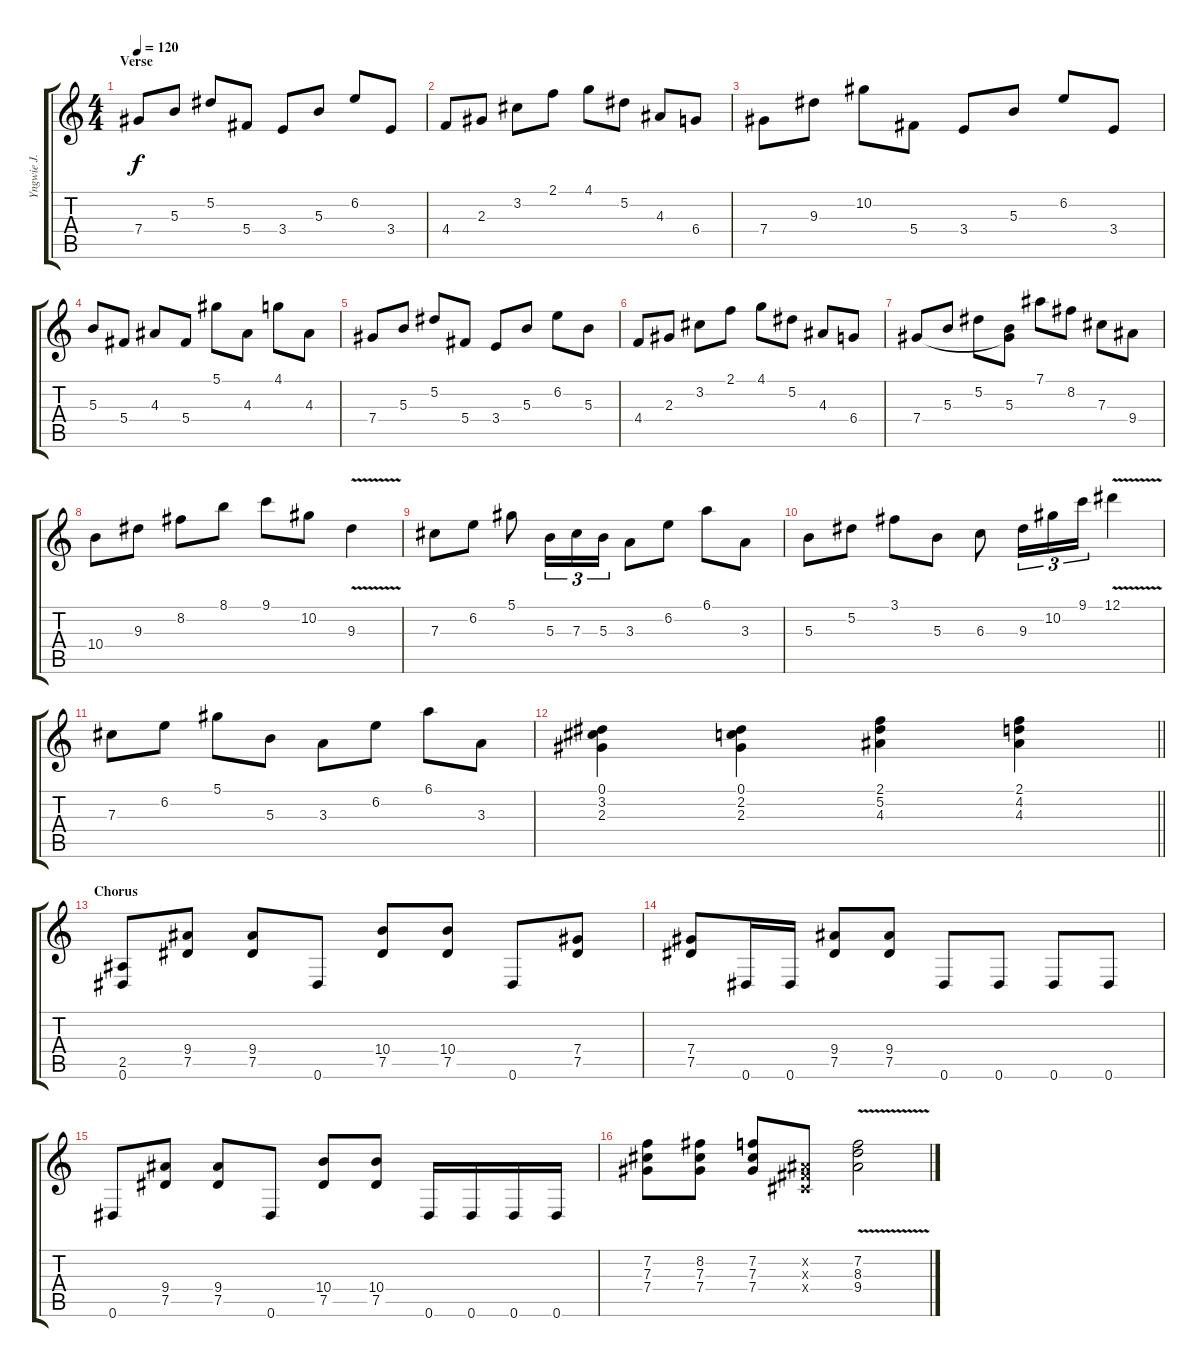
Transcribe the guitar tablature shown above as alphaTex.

\track ("Yngwie J. Malmsteen" "Yngwie J. ") {instrument overdrivenguitar}
\staff {score tabs}
\tuning (Eb4 Bb3 Gb3 Db3 Ab2 Eb2) {hide}
\ts (4 4)
\section ("" "Verse")
\tempo 120
\clef g2
\ks c
7.4.8{dy f} 5.3.8 5.2.8 5.4.8 3.4.8 5.3.8 6.2.8 3.4.8 |
4.4.8 2.3.8 3.2.8 2.1.8 4.1.8 5.2.8 4.3.8 6.4.8 |
7.4.8 9.3.8 10.2.8 5.4.8 3.4.8 5.3.8 6.2.8 3.4.8 |
5.3.8 5.4.8 4.3.8 5.4.8 5.1.8 4.3.8 4.1.8 4.3.8 |
7.4.8 5.3.8 5.2.8 5.4.8 3.4.8 5.3.8 6.2.8 5.3.8 |
4.4.8 2.3.8 3.2.8 2.1.8 4.1.8 5.2.8 4.3.8 6.4.8 |
7.4.8 5.3.8 5.2.8 (5.3 7.4{t}).8 7.1.8 8.2.8 7.3.8 9.4.8 |
10.4.8 9.3.8 8.2.8 8.1.8 9.1.8 10.2.8 9.3{v}.4 |
7.3.8 6.2.8 5.1.8 5.3.16{tu (3 2)} 7.3.16{tu (3 2)} 5.3.16{tu (3 2)} 3.3.8 6.2.8 6.1.8 3.3.8 |
5.3.8 5.2.8 3.1.8 5.3.8 6.3.8 9.3.16{tu (3 2)} 10.2.16{tu (3 2)} 9.1.16{tu (3 2)} 12.1{v}.4 |
7.3.8 6.2.8 5.1.8 5.3.8 3.3.8 6.2.8 6.1.8 3.3.8 |
\barLineRight lightlight
(0.1 3.2 2.3).4 (0.1 2.2 2.3).4 (2.1 5.2 4.3).4 (2.1 4.2 4.3).4 |
\section ("" "Chorus")
(2.5 0.6).8 (9.4 7.5).8 (9.4 7.5).8 0.6.8 (10.4 7.5).8 (10.4 7.5).8 0.6.8 (7.4 7.5).8 |
(7.4 7.5).8 0.6.16 0.6.16 (9.4 7.5).8 (9.4 7.5).8 0.6.8 0.6.8 0.6.8 0.6.8 |
0.6.8 (9.4 7.5).8 (9.4 7.5).8 0.6.8 (10.4 7.5).8 (10.4 7.5).8 0.6.16 0.6.16 0.6.16 0.6.16 |
(7.2 7.3 7.4).8 (8.2 7.3 7.4).8 (7.2 7.3 7.4).8 (0.2{x} 0.3{x} 0.4{x}).8 (7.2 8.3 9.4{v}).2
